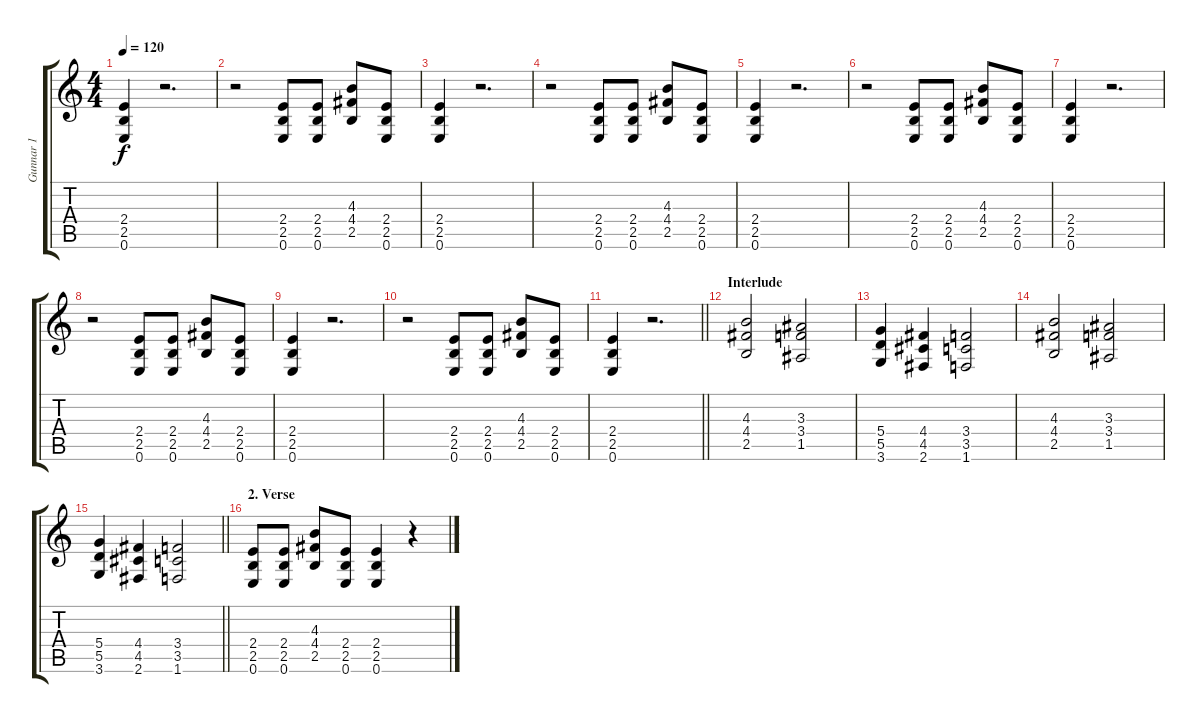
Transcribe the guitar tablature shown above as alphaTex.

\track ("Gunnar 1" "Gunnar 1") {instrument distortionguitar}
\staff {score tabs}
\tuning (E4 B3 G3 D3 A2 E2) {hide}
\ts (4 4)
\tempo 120
\clef g2
\ks c
(2.4 2.5 0.6).4{dy f} r.2{d} |
r.2 (2.4 2.5 0.6).8 (2.4 2.5 0.6).8 (4.3 4.4 2.5).8 (2.4 2.5 0.6).8 |
(2.4 2.5 0.6).4 r.2{d} |
r.2 (2.4 2.5 0.6).8 (2.4 2.5 0.6).8 (4.3 4.4 2.5).8 (2.4 2.5 0.6).8 |
(2.4 2.5 0.6).4 r.2{d} |
r.2 (2.4 2.5 0.6).8 (2.4 2.5 0.6).8 (4.3 4.4 2.5).8 (2.4 2.5 0.6).8 |
(2.4 2.5 0.6).4 r.2{d} |
r.2 (2.4 2.5 0.6).8 (2.4 2.5 0.6).8 (4.3 4.4 2.5).8 (2.4 2.5 0.6).8 |
(2.4 2.5 0.6).4 r.2{d} |
r.2 (2.4 2.5 0.6).8 (2.4 2.5 0.6).8 (4.3 4.4 2.5).8 (2.4 2.5 0.6).8 |
\barLineRight lightlight
(2.4 2.5 0.6).4 r.2{d} |
\section ("" "Interlude")
(4.3 4.4 2.5).2 (3.3 3.4 1.5).2 |
(5.4 5.5 3.6).4 (4.4 4.5 2.6).4 (3.4 3.5 1.6).2 |
(4.3 4.4 2.5).2 (3.3 3.4 1.5).2 |
\barLineRight lightlight
(5.4 5.5 3.6).4 (4.4 4.5 2.6).4 (3.4 3.5 1.6).2 |
\section ("" "2. Verse")
(2.4 2.5 0.6).8 (2.4 2.5 0.6).8 (4.3 4.4 2.5).8 (2.4 2.5 0.6).8 (2.4 2.5 0.6).4 r.4
